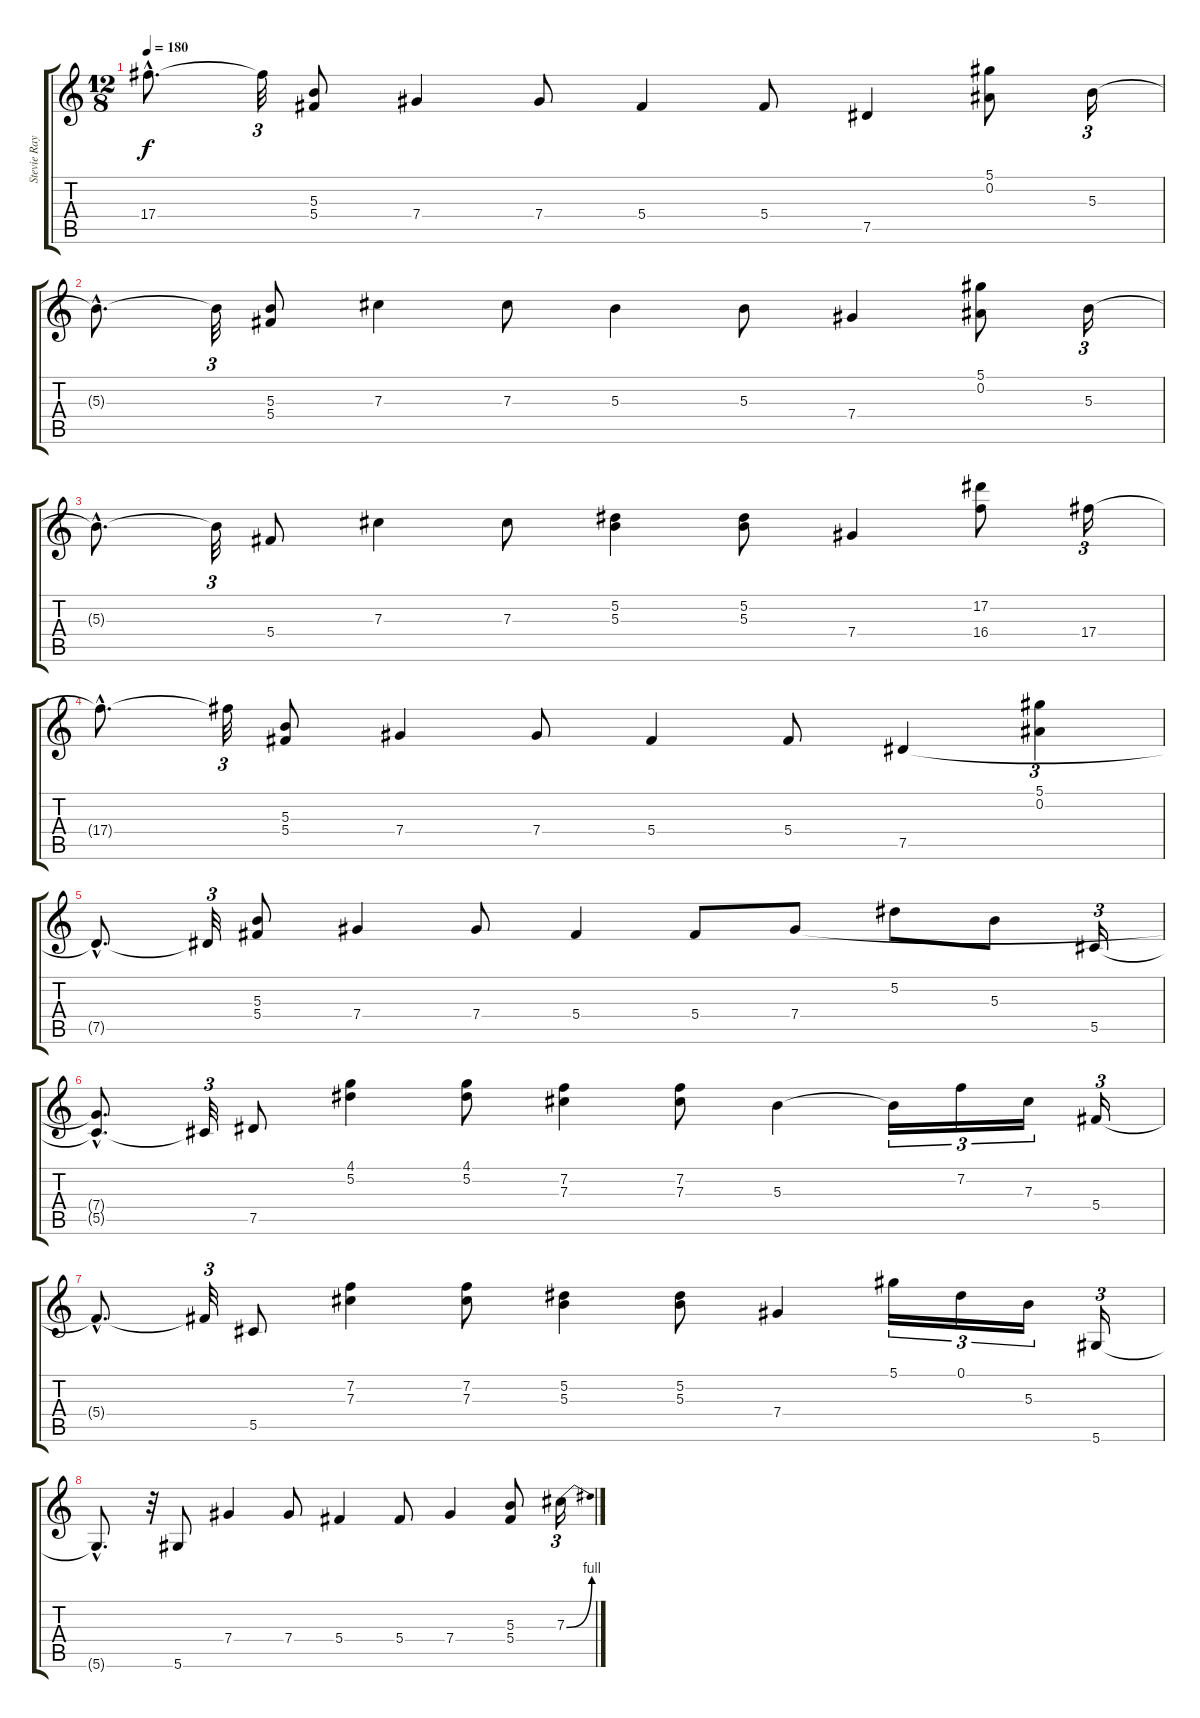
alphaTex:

\track ("Stevie Ray Vaughan" "Stevie Ray") {instrument overdrivenguitar}
\staff {score tabs}
\tuning (Eb4 Bb3 Gb3 Db3 Ab2 Eb2) {hide}
\ts (12 8)
\tempo 180
\clef g2
\ks c
17.4{hac t}.8{d dy f} 17.4{t}.32{tu (3 2)} (5.3 5.4).8 7.4.4 7.4.8 5.4.4 5.4.8 7.5.4 (5.1 0.2).8 5.3.16{tu (3 2)} |
5.3{hac t}.8{d} 5.3{t}.32{tu (3 2)} (5.3 5.4).8 7.3.4 7.3.8 5.3.4 5.3.8 7.4.4 (5.1 0.2).8 5.3.16{tu (3 2)} |
5.3{hac t}.8{d} 5.3{t}.32{tu (3 2)} 5.4.8 7.3.4 7.3.8 (5.2 5.3).4 (5.2 5.3).8 7.4.4 (17.2 16.4).8 17.4.16{tu (3 2)} |
17.4{hac t}.8{d} 17.4{t}.32{tu (3 2)} (5.3 5.4).8 7.4.4 7.4.8 5.4.4 5.4.8 7.5.4 (5.1 0.2).4{tu (3 2)} |
7.5{hac t}.8{d} 7.5{t}.32{tu (3 2)} (5.3 5.4).8 7.4.4 7.4.8 5.4.4 5.4.8 7.4.8 5.2.8 5.3.8 5.5.16{tu (3 2)} |
(7.4{hac t} 5.5{hac t}).8{d} 5.5{t}.32{tu (3 2)} 7.5.8 (4.1 5.2).4 (4.1 5.2).8 (7.2 7.3).4 (7.2 7.3).8 5.3.4 5.3{t}.16{tu (3 2)} 7.2.16{tu (3 2)} 7.3.16{tu (3 2)} 5.4.16{tu (3 2)} |
5.4{hac t}.8{d} 5.4{t}.32{tu (3 2)} 5.5.8 (7.2 7.3).4 (7.2 7.3).8 (5.2 5.3).4 (5.2 5.3).8 7.4.4 5.1.16{tu (3 2)} 0.1.16{tu (3 2)} 5.3.16{tu (3 2)} 5.6.16{tu (3 2)} |
5.6{hac t}.8{d} r.32{tu (3 2)} 5.6.8 7.4.4 7.4.8 5.4.4 5.4.8 7.4.4 (5.3 5.4).8 7.3{be (bend 0 0 60 4)}.16{tu (3 2)}
